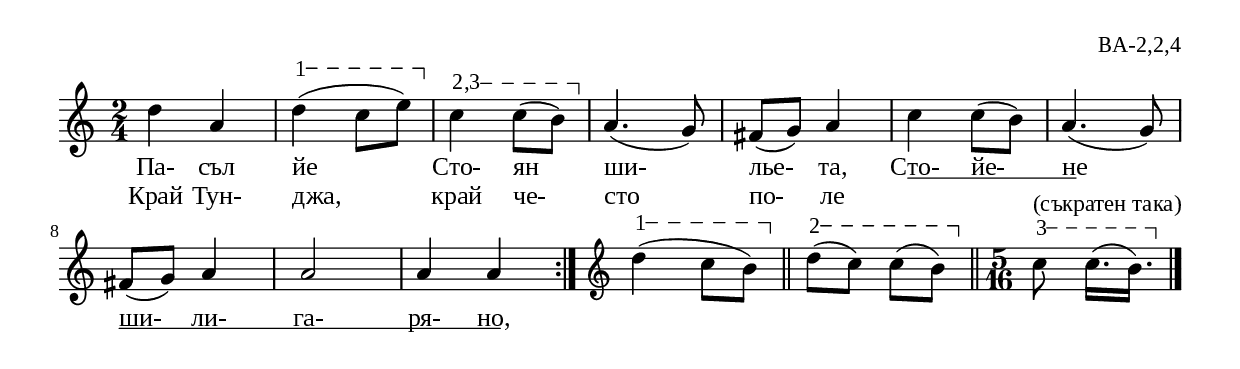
%{
BA_2_2_04
%}

\include "td-preamble.ly"

\score {
\relative c'' {
%% \tempo 4 = 152
  \time 2/4
d4 a |
\varA
d\startTextSpan( c8[ e\stopTextSpan]) | 
\varBC
c4\startTextSpan c8( b\stopTextSpan) | 
a4.( g8) | fis8( g) a4 | c4 c8( b) | a4.( g8) | fis8( g) a4 | a2 | a4 a 
 \bar ":|"
\endm 
\varA
d\startTextSpan( c8[ b\stopTextSpan]) \bar "||"
\varB
d8\startTextSpan( c) c8( b\stopTextSpan)  \bar "||"
\varC
\time 5/16 c8^"(съкратен така)"\startTextSpan c16.( b\stopTextSpan)
\bar "|." 
}
\addlyrics { Па- съл йе Сто- ян ши- лье- та, 
Сто- \startTextSpan йе- не \stopTextSpan ши- 
\startTextSpan ли- га- ря- но, \stopTextSpan }
\addlyrics { Край Тун- джа, край че- сто по- ле }
%
\layout {
  indent = #0
  line-width = 190\mm
  ragged-right=##f
\context {
      \Lyrics
      \consists "Text_spanner_engraver"
      \override TextSpanner #'direction = #DOWN
      \override TextSpanner #'style = #'line    
      \override TextSpanner #'outside-staff-priority = ##f
      \override TextSpanner #'padding = #0.2 % sets the distance of the line from the lyrics
      \override TextSpanner #'bound-details =
      #`((left . ((Y . 0)
                  (padding . 0)
                  (attach-dir . ,LEFT)))
         (left-broken . ((end-on-note . #t)))
         (right . ((Y . 0)
                   (padding . 0)
                   (attach-dir . ,RIGHT))))
    }
  
}
%
\midi { 
	\context {
		\Score
		tempoWholesPerMinute = #(ly:make-moment 152 4)
		}
	}
}
%
\header{
  opus = "ВА-2,2,4"
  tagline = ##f
}


